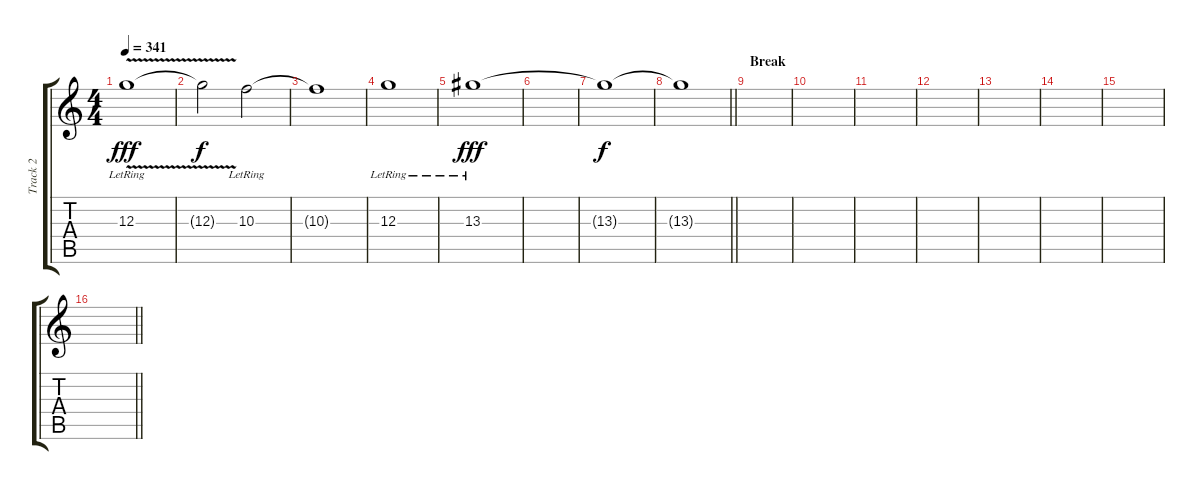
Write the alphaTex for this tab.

\track ("Track 2" "Track 2") {instrument overdrivenguitar}
\staff {score tabs}
\tuning (E4 B3 G3 D3 A2 D2) {hide}
\ts (4 4)
\tempo 341
\clef g2
\ks c
12.3{v lr}.1{dy fff} |
12.3{t}.2{dy f} 10.3{lr}.2 |
10.3{t}.1 |
12.3{lr}.1 |
13.3{lr}.1{dy fff} |
|
13.3{t}.1{dy f} |
\barLineRight lightlight
13.3{t}.1 |
\section ("" "Break")
|
|
|
|
|
|
|
\barLineRight lightlight
